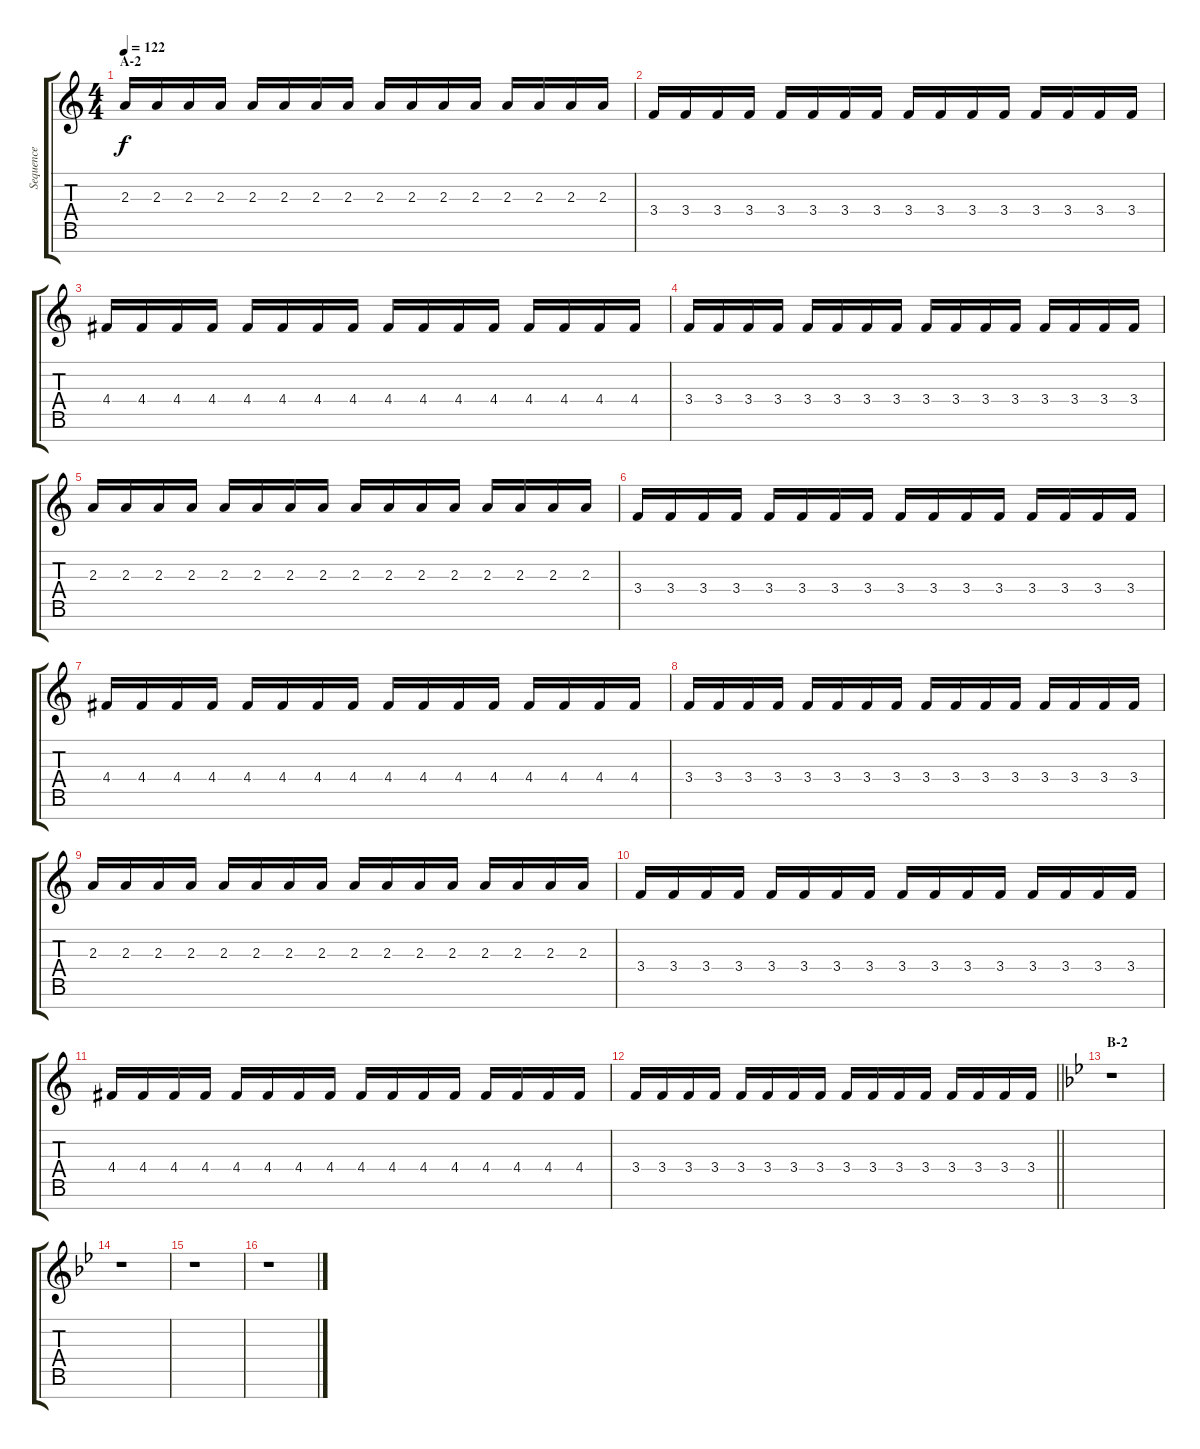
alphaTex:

\track ("Sequence" "Sequence") {instrument lead2sawtooth}
\staff {score tabs}
\tuning (E5 B4 G4 D4 A3 E3 B2) {hide}
\ts (4 4)
\section ("" "A-2")
\tempo 122
\clef g2
\ks c
2.3.16{dy f} 2.3.16 2.3.16 2.3.16 2.3.16 2.3.16 2.3.16 2.3.16 2.3.16 2.3.16 2.3.16 2.3.16 2.3.16 2.3.16 2.3.16 2.3.16 |
3.4.16 3.4.16 3.4.16 3.4.16 3.4.16 3.4.16 3.4.16 3.4.16 3.4.16 3.4.16 3.4.16 3.4.16 3.4.16 3.4.16 3.4.16 3.4.16 |
4.4.16 4.4.16 4.4.16 4.4.16 4.4.16 4.4.16 4.4.16 4.4.16 4.4.16 4.4.16 4.4.16 4.4.16 4.4.16 4.4.16 4.4.16 4.4.16 |
3.4.16 3.4.16 3.4.16 3.4.16 3.4.16 3.4.16 3.4.16 3.4.16 3.4.16 3.4.16 3.4.16 3.4.16 3.4.16 3.4.16 3.4.16 3.4.16 |
2.3.16 2.3.16 2.3.16 2.3.16 2.3.16 2.3.16 2.3.16 2.3.16 2.3.16 2.3.16 2.3.16 2.3.16 2.3.16 2.3.16 2.3.16 2.3.16 |
3.4.16 3.4.16 3.4.16 3.4.16 3.4.16 3.4.16 3.4.16 3.4.16 3.4.16 3.4.16 3.4.16 3.4.16 3.4.16 3.4.16 3.4.16 3.4.16 |
4.4.16 4.4.16 4.4.16 4.4.16 4.4.16 4.4.16 4.4.16 4.4.16 4.4.16 4.4.16 4.4.16 4.4.16 4.4.16 4.4.16 4.4.16 4.4.16 |
3.4.16 3.4.16 3.4.16 3.4.16 3.4.16 3.4.16 3.4.16 3.4.16 3.4.16 3.4.16 3.4.16 3.4.16 3.4.16 3.4.16 3.4.16 3.4.16 |
2.3.16 2.3.16 2.3.16 2.3.16 2.3.16 2.3.16 2.3.16 2.3.16 2.3.16 2.3.16 2.3.16 2.3.16 2.3.16 2.3.16 2.3.16 2.3.16 |
3.4.16 3.4.16 3.4.16 3.4.16 3.4.16 3.4.16 3.4.16 3.4.16 3.4.16 3.4.16 3.4.16 3.4.16 3.4.16 3.4.16 3.4.16 3.4.16 |
4.4.16 4.4.16 4.4.16 4.4.16 4.4.16 4.4.16 4.4.16 4.4.16 4.4.16 4.4.16 4.4.16 4.4.16 4.4.16 4.4.16 4.4.16 4.4.16 |
\barLineRight lightlight
3.4.16 3.4.16 3.4.16 3.4.16 3.4.16 3.4.16 3.4.16 3.4.16 3.4.16 3.4.16 3.4.16 3.4.16 3.4.16 3.4.16 3.4.16 3.4.16 |
\section ("" "B-2")
\ks bb
r.1 |
r.1 |
r.1 |
r.1
